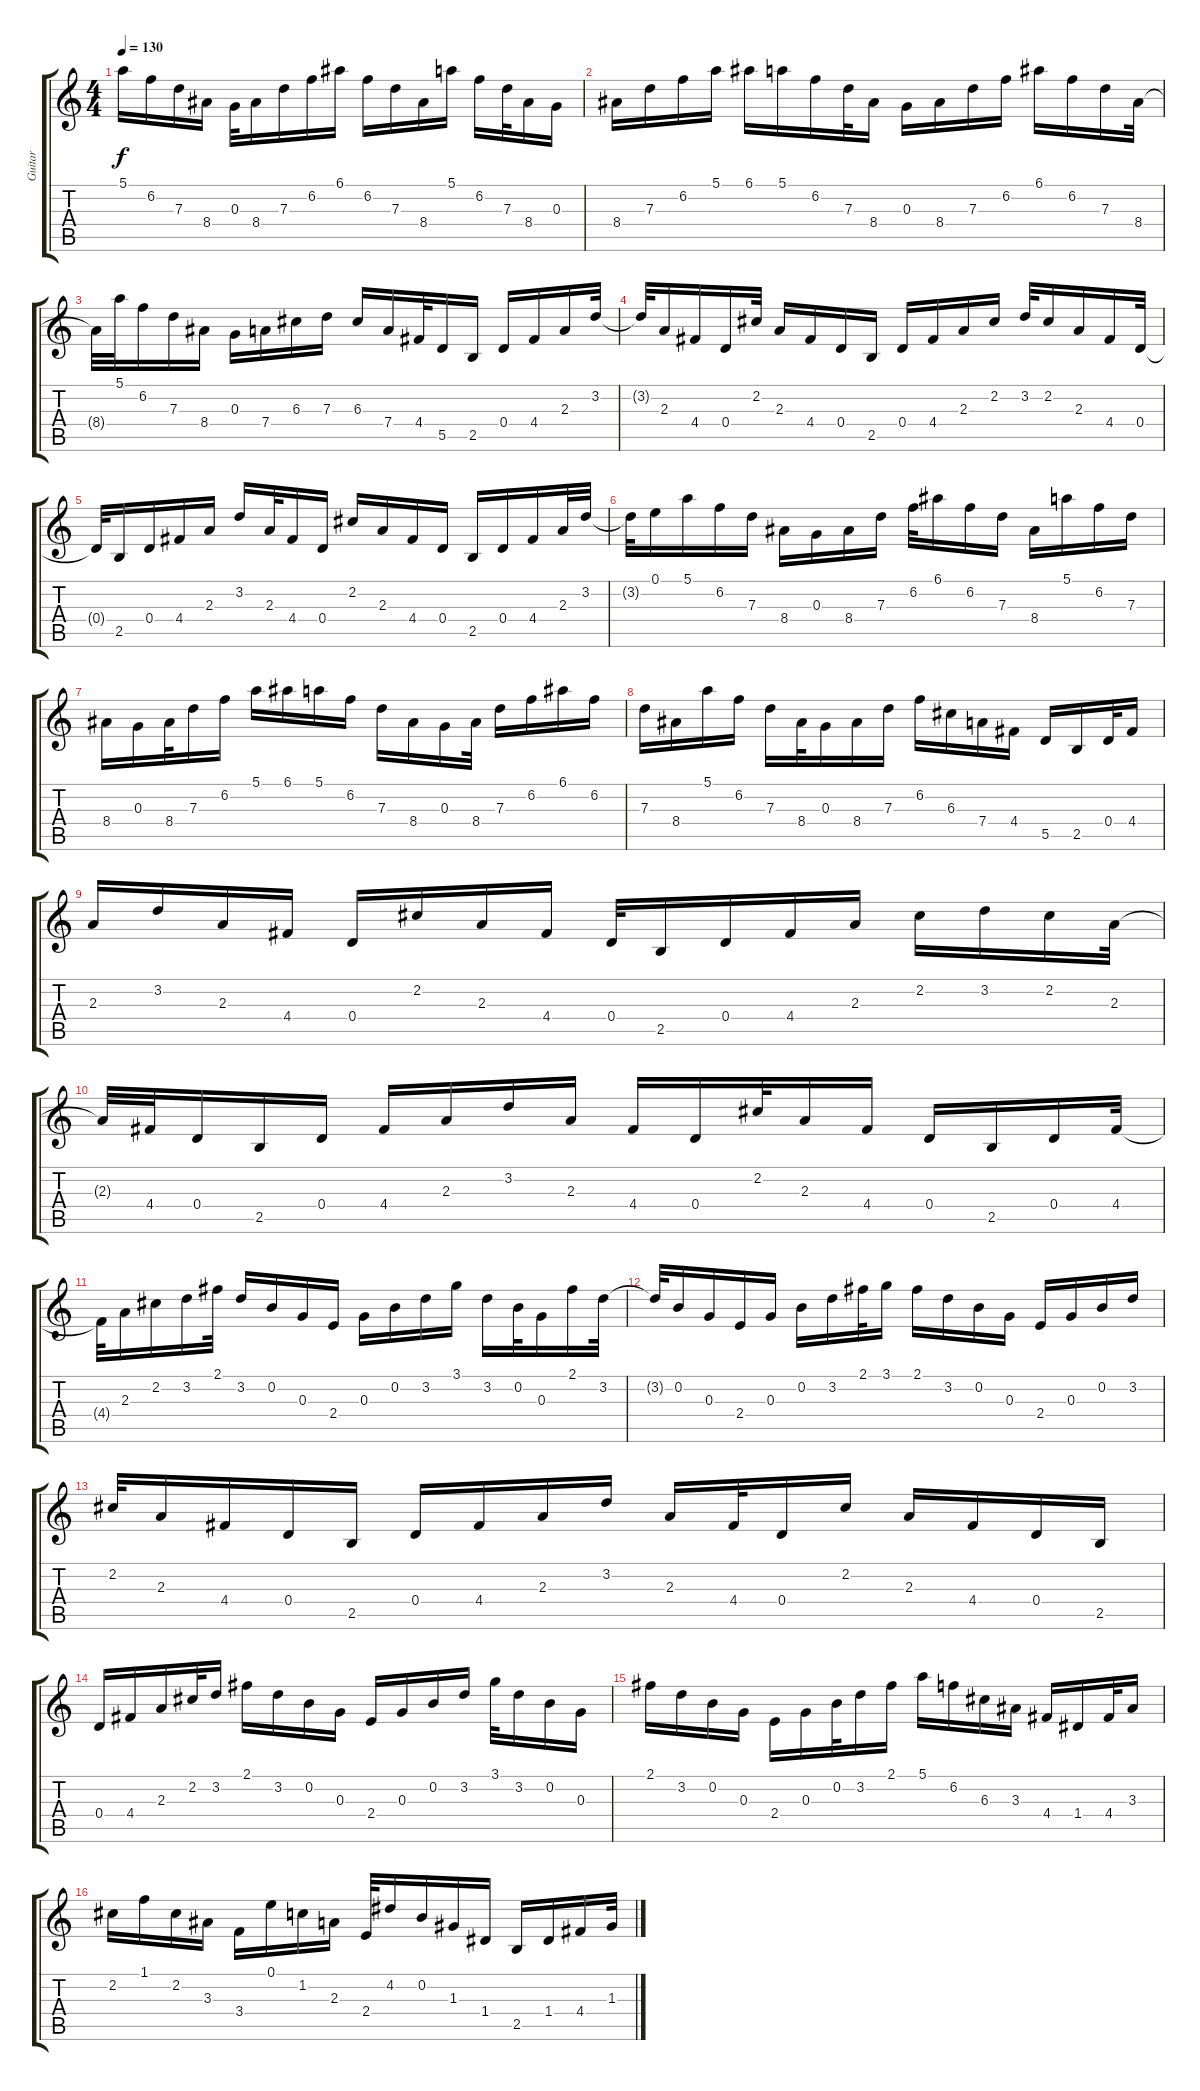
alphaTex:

\track ("Guitar" "Guitar") {instrument acousticguitarnylon}
\staff {score tabs}
\tuning (E4 B3 G3 D3 A2 E2) {hide}
\ts (4 4)
\tempo 130
\clef g2
\ks c
5.1.16{dy f instrument acousticguitarnylon} 6.2.16 7.3.16 8.4.16 0.3.32 8.4.16 7.3.16 6.2.16 6.1.16 6.2.16 7.3.16 8.4.16 5.1.16 6.2.16 7.3.32 8.4.16 0.3.16 |
8.4.16 7.3.16 6.2.16 5.1.16 6.1.16 5.1.16 6.2.16 7.3.32 8.4.16 0.3.16 8.4.16 7.3.16 6.2.16 6.1.16 6.2.16 7.3.16 8.4.32 |
8.4{t}.32 5.1.32 6.2.16 7.3.16 8.4.16 0.3.16 7.4.16 6.3.16 7.3.16 6.3.16 7.4.16 4.4.32 5.5.16 2.5.16 0.4.16 4.4.16 2.3.16 3.2.32 |
3.2{t}.32 2.3.16 4.4.16 0.4.16 2.2.32 2.3.16 4.4.16 0.4.16 2.5.16 0.4.16 4.4.16 2.3.16 2.2.16 3.2.32 2.2.16 2.3.16 4.4.16 0.4.32 |
0.4{t}.32 2.5.16 0.4.16 4.4.16 2.3.16 3.2.16 2.3.32 4.4.16 0.4.16 2.2.16 2.3.16 4.4.16 0.4.16 2.5.16 0.4.16 4.4.16 2.3.32 3.2.32 |
3.2{t}.32 0.1.16 5.1.16 6.2.16 7.3.16 8.4.16 0.3.16 8.4.16 7.3.16 6.2.32 6.1.16 6.2.16 7.3.16 8.4.16 5.1.16 6.2.16 7.3.16 |
8.4.16 0.3.16 8.4.32 7.3.16 6.2.16 5.1.16 6.1.16 5.1.16 6.2.16 7.3.16 8.4.16 0.3.16 8.4.32 7.3.16 6.2.16 6.1.16 6.2.16 |
7.3.16 8.4.16 5.1.16 6.2.16 7.3.16 8.4.32 0.3.16 8.4.16 7.3.16 6.2.16 6.3.16 7.4.16 4.4.16 5.5.16 2.5.16 0.4.32 4.4.16 |
2.3.16 3.2.16 2.3.16 4.4.16 0.4.16 2.2.16 2.3.16 4.4.16 0.4.32 2.5.16 0.4.16 4.4.16 2.3.16 2.2.16 3.2.16 2.2.16 2.3.32 |
2.3{t}.32 4.4.32 0.4.16 2.5.16 0.4.16 4.4.16 2.3.16 3.2.16 2.3.16 4.4.16 0.4.16 2.2.32 2.3.16 4.4.16 0.4.16 2.5.16 0.4.16 4.4.32 |
4.4{t}.32 2.3.16 2.2.16 3.2.16 2.1.32 3.2.16 0.2.16 0.3.16 2.4.16 0.3.16 0.2.16 3.2.16 3.1.16 3.2.16 0.2.32 0.3.16 2.1.16 3.2.32 |
3.2{t}.32 0.2.16 0.3.16 2.4.16 0.3.16 0.2.16 3.2.16 2.1.32 3.1.16 2.1.16 3.2.16 0.2.16 0.3.16 2.4.16 0.3.16 0.2.16 3.2.16 |
2.2.32 2.3.16 4.4.16 0.4.16 2.5.16 0.4.16 4.4.16 2.3.16 3.2.16 2.3.16 4.4.32 0.4.16 2.2.16 2.3.16 4.4.16 0.4.16 2.5.16 |
0.4.16 4.4.16 2.3.16 2.2.32 3.2.16 2.1.16 3.2.16 0.2.16 0.3.16 2.4.16 0.3.16 0.2.16 3.2.16 3.1.32 3.2.16 0.2.16 0.3.16 |
2.1.16 3.2.16 0.2.16 0.3.16 2.4.16 0.3.16 0.2.32 3.2.16 2.1.16 5.1.16 6.2.16 6.3.16 3.3.16 4.4.16 1.4.16 4.4.32 3.3.16 |
2.2.16 1.1.16 2.2.16 3.3.16 3.4.16 0.1.16 1.2.16 2.3.16 2.4.32 4.2.16 0.2.16 1.3.16 1.4.16 2.5.16 1.4.16 4.4.16 1.3.32
